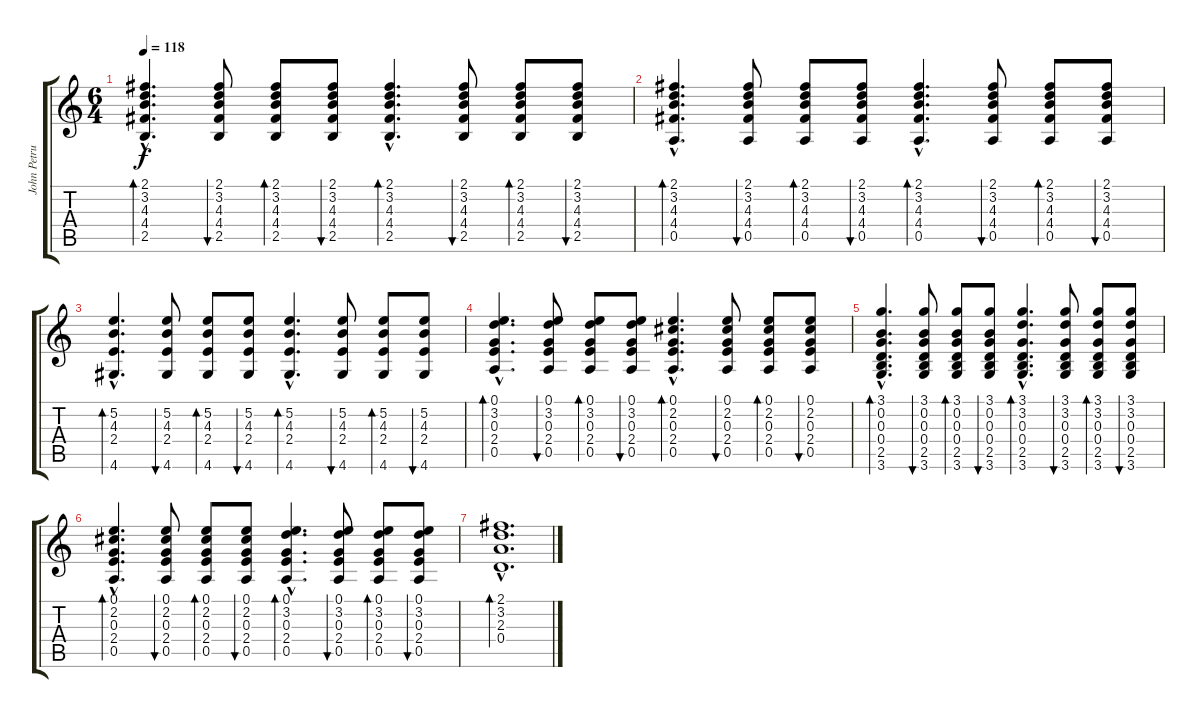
\track ("John Petrucci" "John Petru") {instrument acousticguitarsteel}
\staff {score tabs}
\tuning (E4 B3 G3 D3 A2 E2) {hide}
\ts (6 4)
\tempo 118
\clef g2
\ks c
(2.1{hac} 3.2{hac} 4.3{hac} 4.4{hac} 2.5{hac}).4{d bd 60 dy f} (2.1 3.2 4.3 4.4 2.5).8{bu 60} (2.1 3.2 4.3 4.4 2.5).8{bd 60} (2.1 3.2 4.3 4.4 2.5).8{bu 60} (2.1{hac} 3.2{hac} 4.3{hac} 4.4{hac} 2.5{hac}).4{d bd 60} (2.1 3.2 4.3 4.4 2.5).8{bu 60} (2.1 3.2 4.3 4.4 2.5).8{bd 60} (2.1 3.2 4.3 4.4 2.5).8{bu 60} |
(2.1{hac} 3.2{hac} 4.3{hac} 4.4{hac} 0.5{hac}).4{d bd 60} (2.1 3.2 4.3 4.4 0.5).8{bu 60} (2.1 3.2 4.3 4.4 0.5).8{bd 60} (2.1 3.2 4.3 4.4 0.5).8{bu 60} (2.1{hac} 3.2{hac} 4.3{hac} 4.4{hac} 0.5{hac}).4{d bd 60} (2.1 3.2 4.3 4.4 0.5).8{bu 60} (2.1 3.2 4.3 4.4 0.5).8{bd 60} (2.1 3.2 4.3 4.4 0.5).8{bu 60} |
(5.2{hac} 4.3{hac} 2.4{hac} 4.6{hac}).4{d bd 60} (5.2 4.3 2.4 4.6).8{bu 60} (5.2 4.3 2.4 4.6).8{bd 60} (5.2 4.3 2.4 4.6).8{bu 60} (5.2{hac} 4.3{hac} 2.4{hac} 4.6{hac}).4{d bd 60} (5.2 4.3 2.4 4.6).8{bu 60} (5.2 4.3 2.4 4.6).8{bd 60} (5.2 4.3 2.4 4.6).8{bu 60} |
(0.1{hac} 3.2{hac} 0.3{hac} 2.4{hac} 0.5{hac}).4{d bd 60} (0.1 3.2 0.3 2.4 0.5).8{bu 60} (0.1 3.2 0.3 2.4 0.5).8{bd 60} (0.1 3.2 0.3 2.4 0.5).8{bu 60} (0.1{hac} 2.2{hac} 0.3{hac} 2.4{hac} 0.5{hac}).4{d bd 60} (0.1 2.2 0.3 2.4 0.5).8{bu 60} (0.1 2.2 0.3 2.4 0.5).8{bd 60} (0.1 2.2 0.3 2.4 0.5).8{bu 60} |
(3.1{hac} 0.2{hac} 0.3{hac} 0.4{hac} 2.5{hac} 3.6{hac}).4{d bd 60} (3.1 0.2 0.3 0.4 2.5 3.6).8{bu 60} (3.1 0.2 0.3 0.4 2.5 3.6).8{bd 60} (3.1 0.2 0.3 0.4 2.5 3.6).8{bu 60} (3.1{hac} 3.2{hac} 0.3{hac} 0.4{hac} 2.5{hac} 3.6{hac}).4{d bd 60} (3.1 3.2 0.3 0.4 2.5 3.6).8{bu 60} (3.1 3.2 0.3 0.4 2.5 3.6).8{bd 60} (3.1 3.2 0.3 0.4 2.5 3.6).8{bu 60} |
(0.1{hac} 2.2{hac} 0.3{hac} 2.4{hac} 0.5{hac}).4{d bd 60} (0.1 2.2 0.3 2.4 0.5).8{bu 60} (0.1 2.2 0.3 2.4 0.5).8{bd 60} (0.1 2.2 0.3 2.4 0.5).8{bu 60} (0.1{hac} 3.2{hac} 0.3{hac} 2.4{hac} 0.5{hac}).4{d bd 60} (0.1 3.2 0.3 2.4 0.5).8{bu 60} (0.1 3.2 0.3 2.4 0.5).8{bd 60} (0.1 3.2 0.3 2.4 0.5).8{bu 60} |
(2.1{hac} 3.2{hac} 2.3{hac} 0.4{hac}).1{d bd 480}
